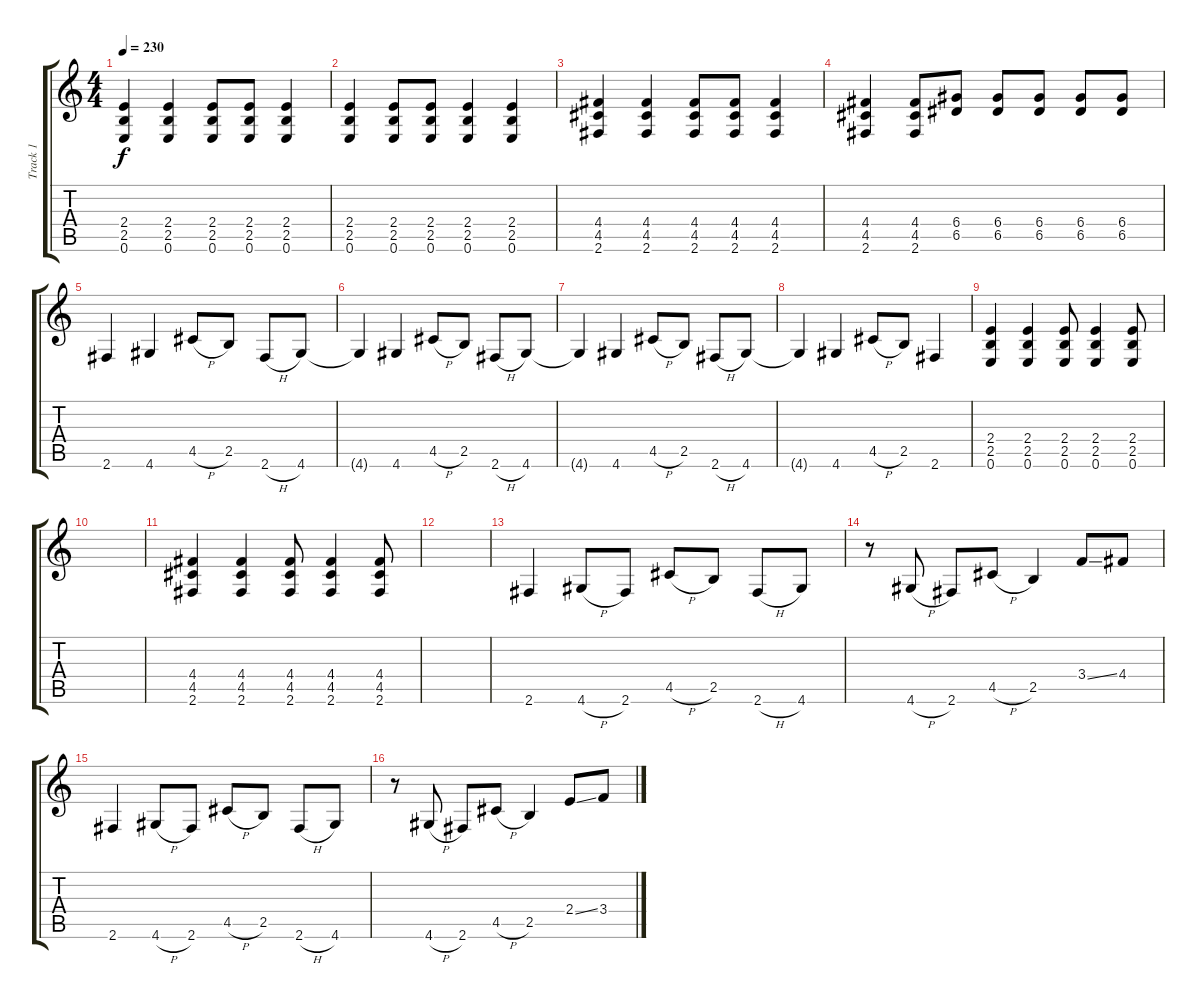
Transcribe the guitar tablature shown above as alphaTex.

\track ("Track 1" "Track 1") {instrument distortionguitar}
\staff {score tabs}
\tuning (E4 B3 G3 D3 A2 E2) {hide}
\ts (4 4)
\tempo 230
\clef g2
\ks c
(2.4 2.5 0.6).4{dy f} (2.4 2.5 0.6).4 (2.4 2.5 0.6).8 (2.4 2.5 0.6).8 (2.4 2.5 0.6).4 |
(2.4 2.5 0.6).4 (2.4 2.5 0.6).8 (2.4 2.5 0.6).8 (2.4 2.5 0.6).4 (2.4 2.5 0.6).4 |
(4.4 4.5 2.6).4 (4.4 4.5 2.6).4 (4.4 4.5 2.6).8 (4.4 4.5 2.6).8 (4.4 4.5 2.6).4 |
(4.4 4.5 2.6).4 (4.4 4.5 2.6).8 (6.4 6.5).8 (6.4 6.5).8 (6.4 6.5).8 (6.4 6.5).8 (6.4 6.5).8 |
2.6.4 4.6.4 4.5{h}.8 2.5.8 2.6{h}.8 4.6.8 |
4.6{t}.4 4.6.4 4.5{h}.8 2.5.8 2.6{h}.8 4.6.8 |
4.6{t}.4 4.6.4 4.5{h}.8 2.5.8 2.6{h}.8 4.6.8 |
4.6{t}.4 4.6.4 4.5{h}.8 2.5.8 2.6.4 |
(2.4 2.5 0.6).4 (2.4 2.5 0.6).4 (2.4 2.5 0.6).8 (2.4 2.5 0.6).4 (2.4 2.5 0.6).8 |
|
(4.4 4.5 2.6).4 (4.4 4.5 2.6).4 (4.4 4.5 2.6).8 (4.4 4.5 2.6).4 (4.4 4.5 2.6).8 |
|
2.6.4 4.6{h}.8 2.6.8 4.5{h}.8 2.5.8 2.6{h}.8 4.6.8 |
r.8 4.6{h}.8 2.6.8 4.5{h}.8 2.5.4 3.4{ss}.8 4.4.8 |
2.6.4 4.6{h}.8 2.6.8 4.5{h}.8 2.5.8 2.6{h}.8 4.6.8 |
r.8 4.6{h}.8 2.6.8 4.5{h}.8 2.5.4 2.4{ss}.8 3.4.8
